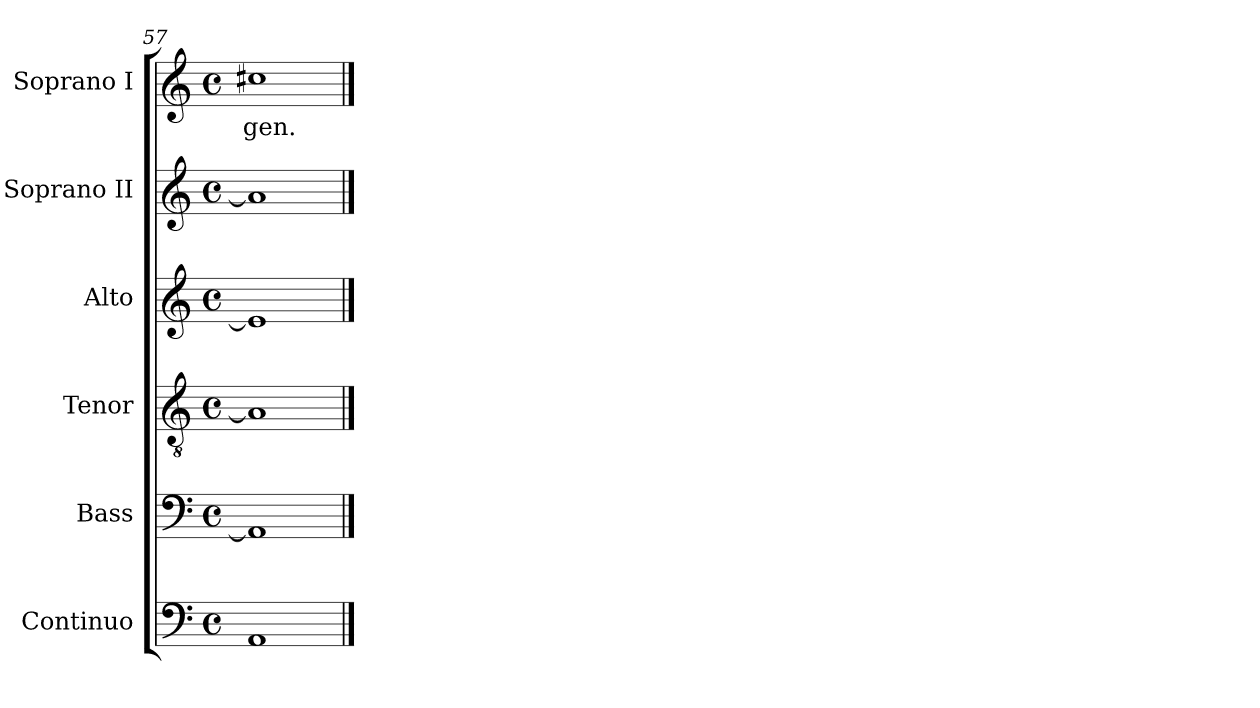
**kern	**kern	**kern	**kern	**kern	**kern	**text
*part6	*part5	*part4	*part3	*part2	*part1	*part1
*staff6	*staff5	*staff4	*staff3	*staff2	*staff1	*staff1
*I"Continuo	*I"Bass	*I"Tenor	*I"Alto	*I"Soprano II	*I"Soprano I	*
*	*I'B	*I'T	*I'A	*I'S II	*I'S I	*
*clefF4	*clefF4	*clefGv2	*clefG2	*clefG2	*clefG2	*
*k[]	*k[]	*k[]	*k[]	*k[]	*k[]	*
*C:	*C:	*C:	*C:	*C:	*C:	*
*M4/4	*M4/4	*M4/4	*M4/4	*M4/4	*M4/4	*
*met(c)	*met(c)	*met(c)	*met(c)	*met(c)	*met(c)	*
=57	=57	=57	=57	=57	=57	=57
!	!	!	!	!	!	!LO:LY:b
1AA	1AA]	1A]	1e]	1a]	1cc#X	-gen.
==	==	==	==	==	==	==
*-	*-	*-	*-	*-	*-	*-
